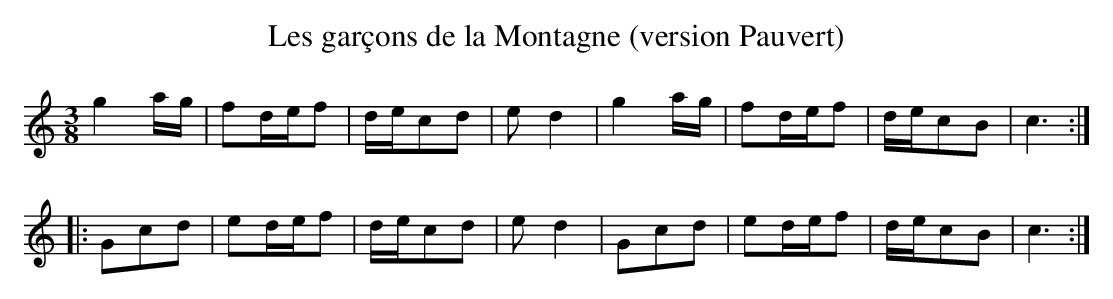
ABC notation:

X:1
T:Les garçons de la Montagne (version Pauvert)
M:3/8
L:1/8
K:C
g2a/g/|fd/e/f|d/e/cd|ed2|\
g2a/g/|fd/e/f|d/e/cB|c3:|
|:Gcd|ed/e/f|d/e/cd|ed2|\
Gcd|ed/e/f|d/e/cB|c3:|
